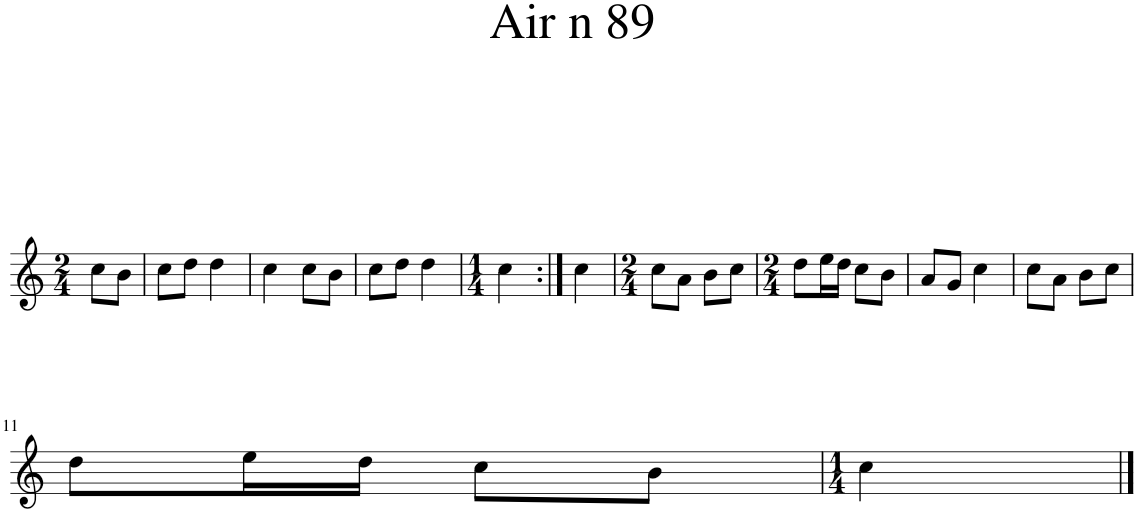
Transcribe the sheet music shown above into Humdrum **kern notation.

**kern
*part1
*staff1
*I"Piano
*I'Pno.
*clefG2
*k[]
*M2/4
=1
8cc\L
8b\J
=2
8cc\L
8dd\J
4dd\
=3
4cc\
8cc\L
8b\J
=4
8cc\L
8dd\J
4dd\
=5
*M1/4
4cc\
=6:|!
4cc\
=7
*M2/4
8cc\L
8a\J
8b\L
8cc\J
=8
*M2/4
8dd\L
16ee\L
16dd\JJ
8cc\L
8b\J
=9
8a/L
8g/J
4cc\
=10
8cc\L
8a\J
8b\L
8cc\J
!!LO:LB:g=z
=11
8dd\L
16ee\L
16dd\JJ
8cc\L
8b\J
=12
*M1/4
4cc\
==
*-
